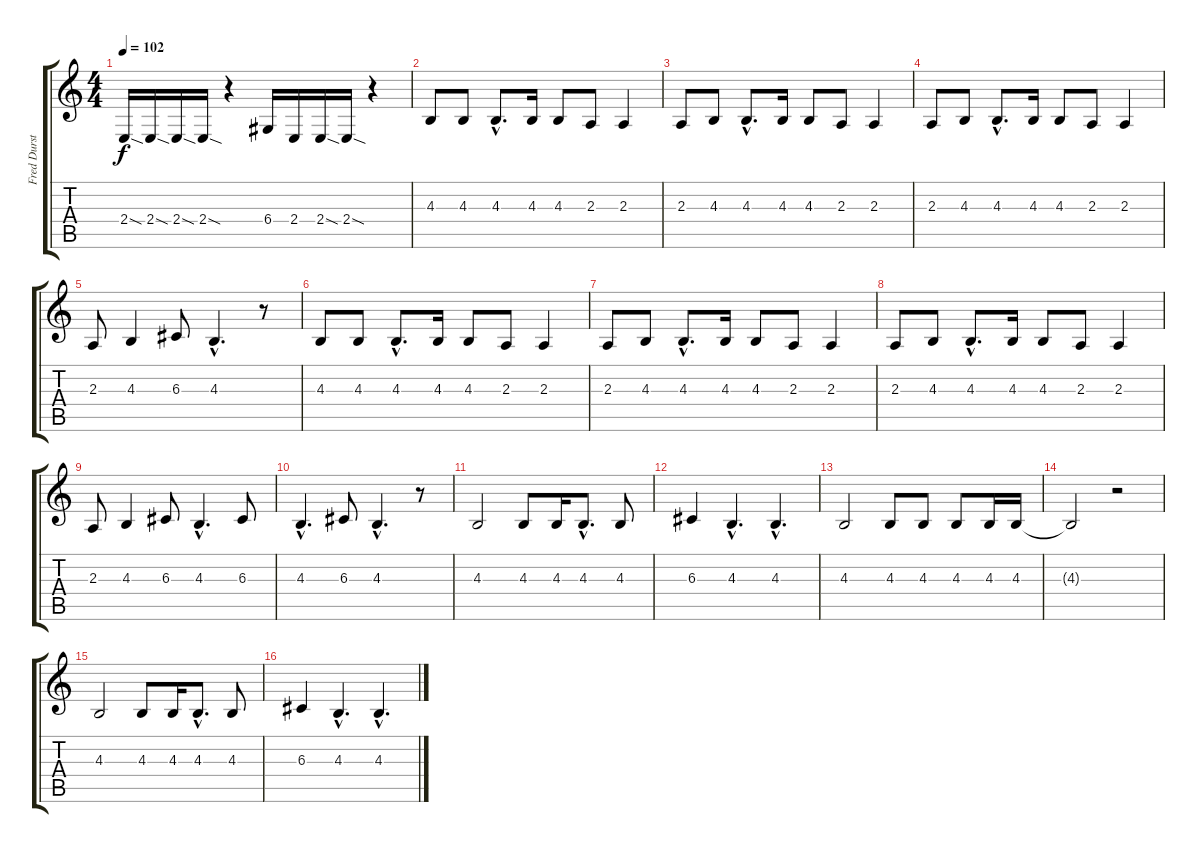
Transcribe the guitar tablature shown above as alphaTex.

\track ("Fred Durst (Voice)" "Fred Durst") {instrument synthvoice}
\staff {score tabs}
\tuning (E4 B3 G3 D3 A2 E2) {hide}
\ts (4 4)
\tempo 102
\clef g2
\ks c
2.4{sod}.16{dy f} 2.4{sod}.16 2.4{sod}.16 2.4{sod}.16 r.4 6.4.16 2.4.16 2.4{sod}.16 2.4{sod}.16 r.4 |
4.3.8 4.3.8 4.3{hac}.8{d} 4.3.16 4.3.8 2.3.8 2.3.4 |
2.3.8 4.3.8 4.3{hac}.8{d} 4.3.16 4.3.8 2.3.8 2.3.4 |
2.3.8 4.3.8 4.3{hac}.8{d} 4.3.16 4.3.8 2.3.8 2.3.4 |
2.3.8 4.3.4 6.3.8 4.3{hac}.4{d} r.8 |
4.3.8 4.3.8 4.3{hac}.8{d} 4.3.16 4.3.8 2.3.8 2.3.4 |
2.3.8 4.3.8 4.3{hac}.8{d} 4.3.16 4.3.8 2.3.8 2.3.4 |
2.3.8 4.3.8 4.3{hac}.8{d} 4.3.16 4.3.8 2.3.8 2.3.4 |
2.3.8 4.3.4 6.3.8 4.3{hac}.4{d} 6.3.8 |
4.3{hac}.4{d} 6.3.8 4.3{hac}.4{d} r.8 |
4.3.2 4.3.8 4.3.16 4.3{hac}.8{d} 4.3.8 |
6.3.4 4.3{hac}.4{d} 4.3{hac}.4{d} |
4.3.2 4.3.8 4.3.8 4.3.8 4.3.16 4.3.16 |
4.3{t}.2 r.2 |
4.3.2 4.3.8 4.3.16 4.3{hac}.8{d} 4.3.8 |
6.3.4 4.3{hac}.4{d} 4.3{hac}.4{d}
